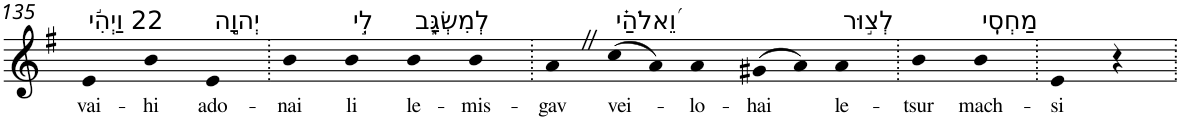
**kern	**text
*part1	*part1
*staff1	*staff1
*I"Piano	*
*I'Pno	*
!!LO:PB:g=z
*clefG2	*
*k[f#]	*
*G:	*
=135	=135
!LO:TX:a:t=22 וַיְהִ֬י	!
!	!LO:LY:b
4e	vai-
!	!LO:LY:b
4b	-hi
!LO:TX:a:t=יְהוָ֣ה	!
!	!LO:LY:b
4e	ado-
=136.	=136.
!	!LO:LY:b
4b	-nai
!LO:TX:a:t=לִ֣י	!
!	!LO:LY:b
4b	li
!LO:TX:a:t=לְמִשְׂגָּ֑ב	!
!	!LO:LY:b
4b	le-
!	!LO:LY:b
4b	-mis-
=137.	=137.
!	!LO:LY:b
4aZ	-gav
!LO:TX:a:t=וֵ֝אלֹהַ֗י	!
!	!LO:LY:b
(>8cc	vei-
8a)	.
!	!LO:LY:b
4a	-lo-
!	!LO:LY:b
(>8g#X	-hai
8a)	.
!LO:TX:a:t=לְצ֣וּר	!
!	!LO:LY:b
4a	le-
=138.	=138.
!	!LO:LY:b
4b	-tsur
!LO:TX:a:t=מַחְסִֽי	!
!	!LO:LY:b
4b	mach-
=139.	=139.
!	!LO:LY:b
4e	-si
4r	.
=.	=.
*-	*-
